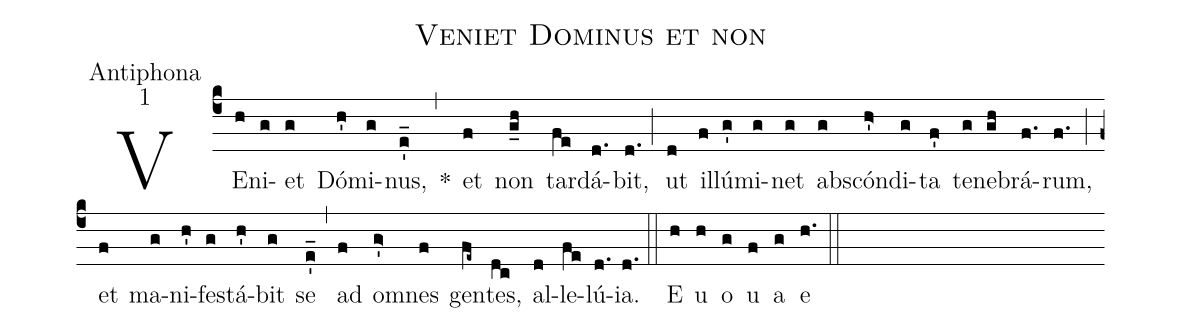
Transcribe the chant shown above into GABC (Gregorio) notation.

name:Veniet Dominus et non;
office-part:Antiphona;
mode:1;
%%
(c4) VE(h)ni(g)et(g) Dó(h')mi(g)nus,(e'_) *(,) et(f) non(g_h) tar(fe)dá(d.)bit,(d.) (;) ut(d) il(f)lú(g')mi(g)net(g) ab(g)scón(h>')di(g)ta(f') te(g)ne(gh)brá(f.)rum,(f.) (;) et(f) ma(g)ni(h')fe(g)stá(h')bit(g) se(e'_) (,) ad(f) o(g>')mnes(f) gen(fe~)tes,(dc) al(d)le(fe)lú(d.)ia.(d.) (::) E(h) u(h) o(g) u(f) a(g) e(h.) (::)
